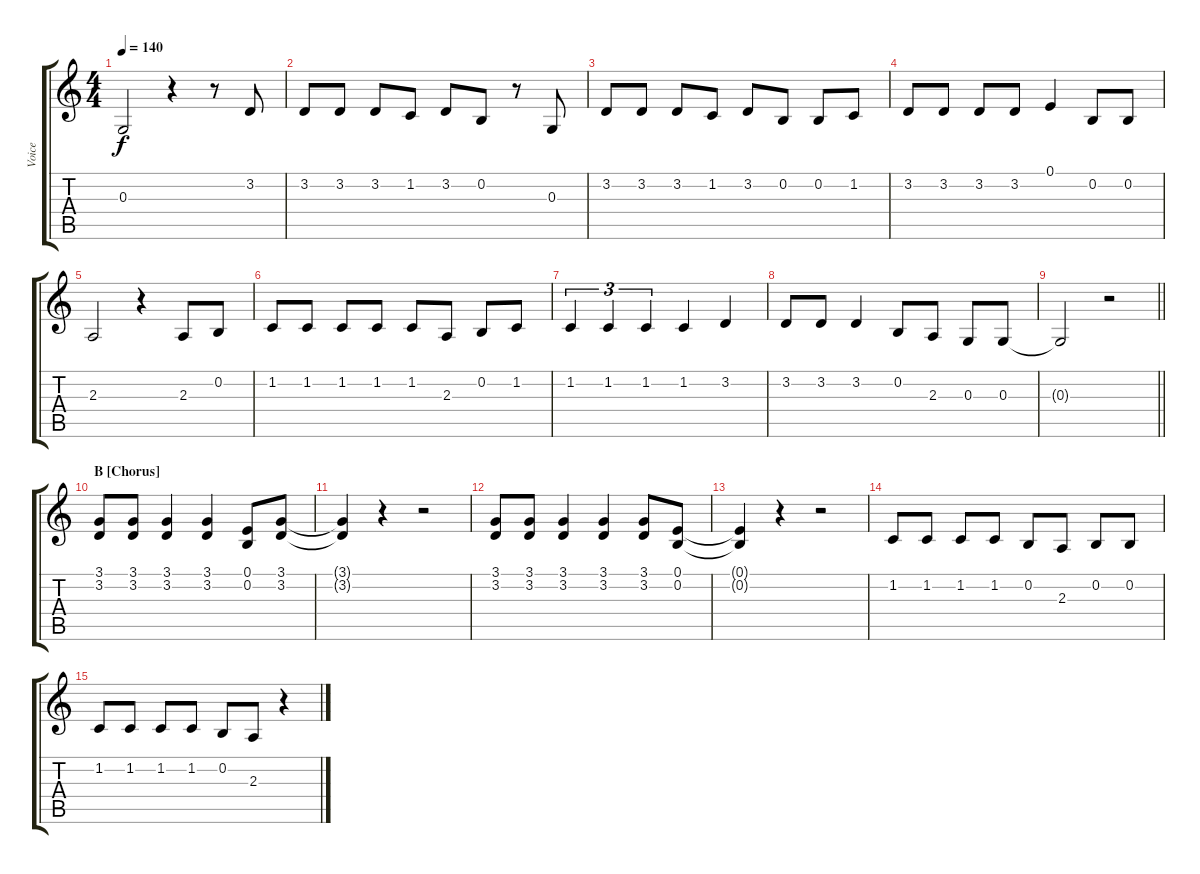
\track ("Voice" "Voice") {instrument tenorsax}
\staff {score tabs}
\tuning (E4 B3 G3 D3 A2 E2) {hide}
\ts (4 4)
\tempo 140
\clef g2
\ks c
0.3{t}.2{dy f} r.4 r.8 3.2.8 |
3.2.8 3.2.8 3.2.8 1.2.8 3.2.8 0.2.8 r.8 0.3.8 |
3.2.8 3.2.8 3.2.8 1.2.8 3.2.8 0.2.8 0.2.8 1.2.8 |
3.2.8 3.2.8 3.2.8 3.2.8 0.1.4 0.2.8 0.2.8 |
2.3.2 r.4 2.3.8 0.2.8 |
1.2.8 1.2.8 1.2.8 1.2.8 1.2.8 2.3.8 0.2.8 1.2.8 |
1.2.4{tu (3 2)} 1.2.4{tu (3 2)} 1.2.4{tu (3 2)} 1.2.4 3.2.4 |
3.2.8 3.2.8 3.2.4 0.2.8 2.3.8 0.3.8 0.3.8 |
\barLineRight lightlight
0.3{t}.2 r.2 |
\section ("" "B [Chorus]")
(3.1 3.2).8 (3.1 3.2).8 (3.1 3.2).4 (3.1 3.2).4 (0.1 0.2).8 (3.1 3.2).8 |
(3.1{t} 3.2{t}).4 r.4 r.2 |
(3.1 3.2).8 (3.1 3.2).8 (3.1 3.2).4 (3.1 3.2).4 (3.1 3.2).8 (0.1 0.2).8 |
(0.1{t} 0.2{t}).4 r.4 r.2 |
1.2.8 1.2.8 1.2.8 1.2.8 0.2.8 2.3.8 0.2.8 0.2.8 |
1.2.8 1.2.8 1.2.8 1.2.8 0.2.8 2.3.8 r.4
